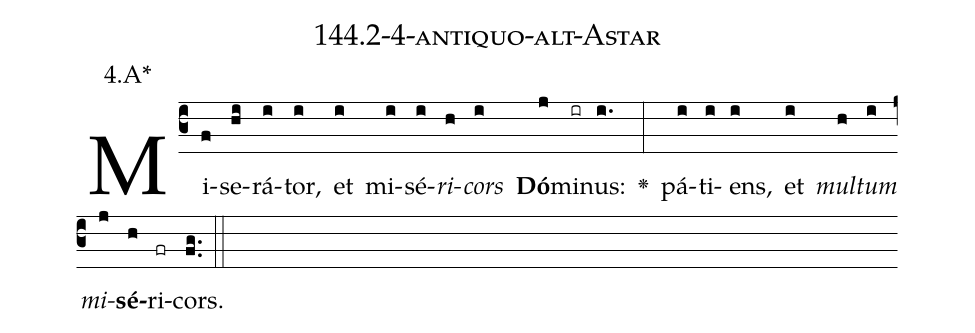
name: 144.2-4-antiquo-alt-Astar;
annotation: 4.A*;
%%
(c3)Mi(f)se(hi)rá(i)tor,(i) et(i) mi(i)sé(i)<i>ri</i>(h)<i>cors</i>(i) <b>Dó</b>(j)mi(ir)nus:(i.) <v>\greheightstar</v>(:) pá(i)ti(i)ens,(i) et(i) <i>mul</i>(h)<i>tum</i>(i) <i>mi</i>(j)<b>sé</b>(h)ri(fr)cors.(fg..) (::)


%E(i) u(h) o(i) u(j) a(h) e.(fg..) (::)
